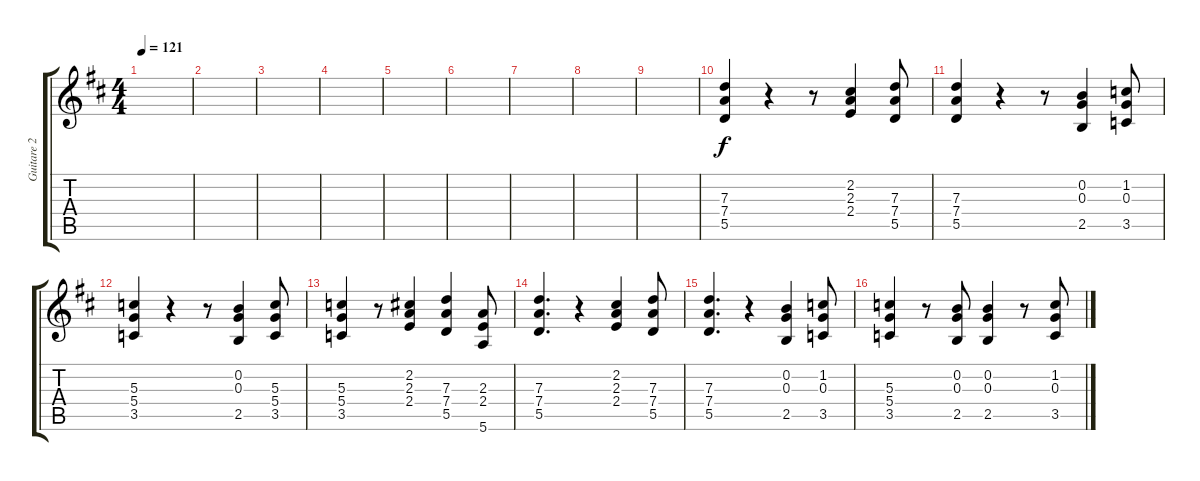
\track ("Guitare 2" "Guitare 2") {instrument overdrivenguitar}
\staff {score tabs}
\tuning (E4 B3 G3 D3 A2 E2) {hide}
\ts (4 4)
\tempo 121
\clef g2
\ks d
|
|
|
|
|
|
|
|
|
(7.3 7.4 5.5).4 r.4 r.8 (2.2 2.3 2.4).4 (7.3 7.4 5.5).8 |
(7.3 7.4 5.5).4 r.4 r.8 (0.2 0.3 2.5).4 (1.2 0.3 3.5).8 |
(5.3 5.4 3.5).4 r.4 r.8 (0.2 0.3 2.5).4 (5.3 5.4 3.5).8 |
(5.3 5.4 3.5).4 r.8 (2.2 2.3 2.4).4 (7.3 7.4 5.5).4 (2.3 2.4 5.6).8 |
(7.3 7.4 5.5).4{d} r.4 (2.2 2.3 2.4).4 (7.3 7.4 5.5).8 |
(7.3 7.4 5.5).4{d} r.4 (0.2 0.3 2.5).4 (1.2 0.3 3.5).8 |
(5.3 5.4 3.5).4 r.8 (0.2 0.3 2.5).8 (0.2 0.3 2.5).4 r.8 (1.2 0.3 3.5).8
